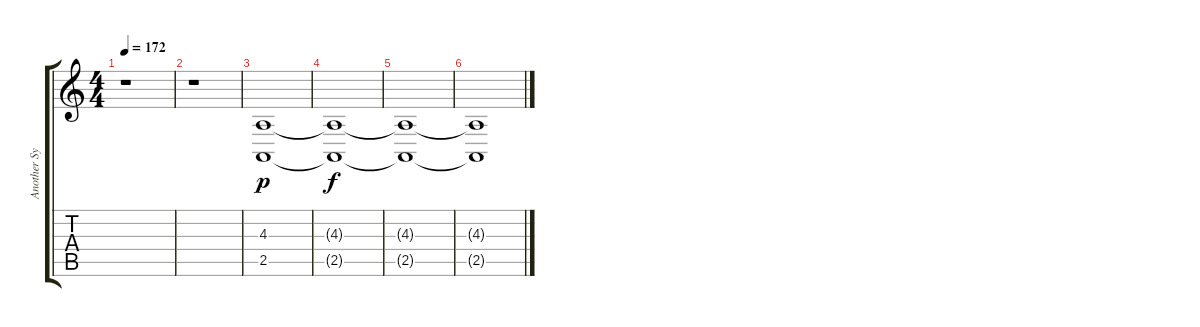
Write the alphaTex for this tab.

\track ("Another Synth" "Another Sy") {instrument pad4choir}
\staff {score tabs}
\tuning (D4 A3 F3 C3 G2 D2) {hide}
\ts (4 4)
\tempo 172
\clef g2
\ks c
r.1{dy f} |
r.1 |
(4.3 2.5).1{dy p} |
(4.3{t} 2.5{t}).1{dy f} |
(4.3{t} 2.5{t}).1 |
(4.3{t} 2.5{t}).1
